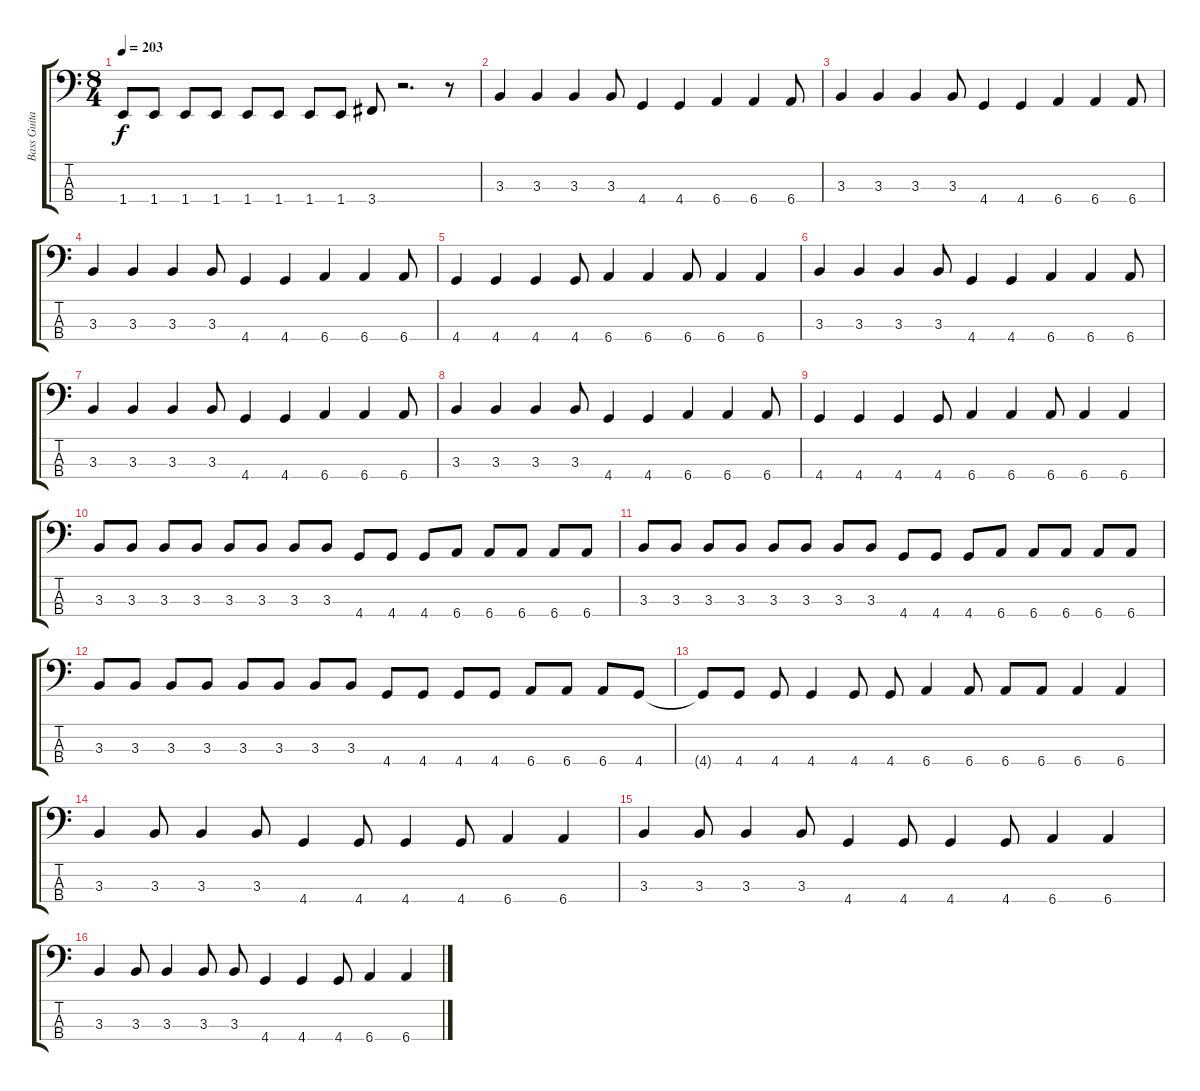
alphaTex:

\track ("Bass Guitar" "Bass Guita") {instrument electricbassfinger}
\staff {score tabs}
\tuning (Gb2 Db2 Ab1 Eb1) {hide}
\ts (8 4)
\tempo 203
\clef f4
\ks c
1.4.8{dy f} 1.4.8 1.4.8 1.4.8 1.4.8 1.4.8 1.4.8 1.4.8 3.4.8 r.2{d} r.8 |
3.3.4 3.3.4 3.3.4 3.3.8 4.4.4 4.4.4 6.4.4 6.4.4 6.4.8 |
3.3.4 3.3.4 3.3.4 3.3.8 4.4.4 4.4.4 6.4.4 6.4.4 6.4.8 |
3.3.4 3.3.4 3.3.4 3.3.8 4.4.4 4.4.4 6.4.4 6.4.4 6.4.8 |
4.4.4 4.4.4 4.4.4 4.4.8 6.4.4 6.4.4 6.4.8 6.4.4 6.4.4 |
3.3.4 3.3.4 3.3.4 3.3.8 4.4.4 4.4.4 6.4.4 6.4.4 6.4.8 |
3.3.4 3.3.4 3.3.4 3.3.8 4.4.4 4.4.4 6.4.4 6.4.4 6.4.8 |
3.3.4 3.3.4 3.3.4 3.3.8 4.4.4 4.4.4 6.4.4 6.4.4 6.4.8 |
4.4.4 4.4.4 4.4.4 4.4.8 6.4.4 6.4.4 6.4.8 6.4.4 6.4.4 |
3.3.8 3.3.8 3.3.8 3.3.8 3.3.8 3.3.8 3.3.8 3.3.8 4.4.8 4.4.8 4.4.8 6.4.8 6.4.8 6.4.8 6.4.8 6.4.8 |
3.3.8 3.3.8 3.3.8 3.3.8 3.3.8 3.3.8 3.3.8 3.3.8 4.4.8 4.4.8 4.4.8 6.4.8 6.4.8 6.4.8 6.4.8 6.4.8 |
3.3.8 3.3.8 3.3.8 3.3.8 3.3.8 3.3.8 3.3.8 3.3.8 4.4.8 4.4.8 4.4.8 4.4.8 6.4.8 6.4.8 6.4.8 4.4.8 |
4.4{t}.8 4.4.8 4.4.8 4.4.4 4.4.8 4.4.8 6.4.4 6.4.8 6.4.8 6.4.8 6.4.4 6.4.4 |
3.3.4 3.3.8 3.3.4 3.3.8 4.4.4 4.4.8 4.4.4 4.4.8 6.4.4 6.4.4 |
3.3.4 3.3.8 3.3.4 3.3.8 4.4.4 4.4.8 4.4.4 4.4.8 6.4.4 6.4.4 |
3.3.4 3.3.8 3.3.4 3.3.8 3.3.8 4.4.4 4.4.4 4.4.8 6.4.4 6.4.4
